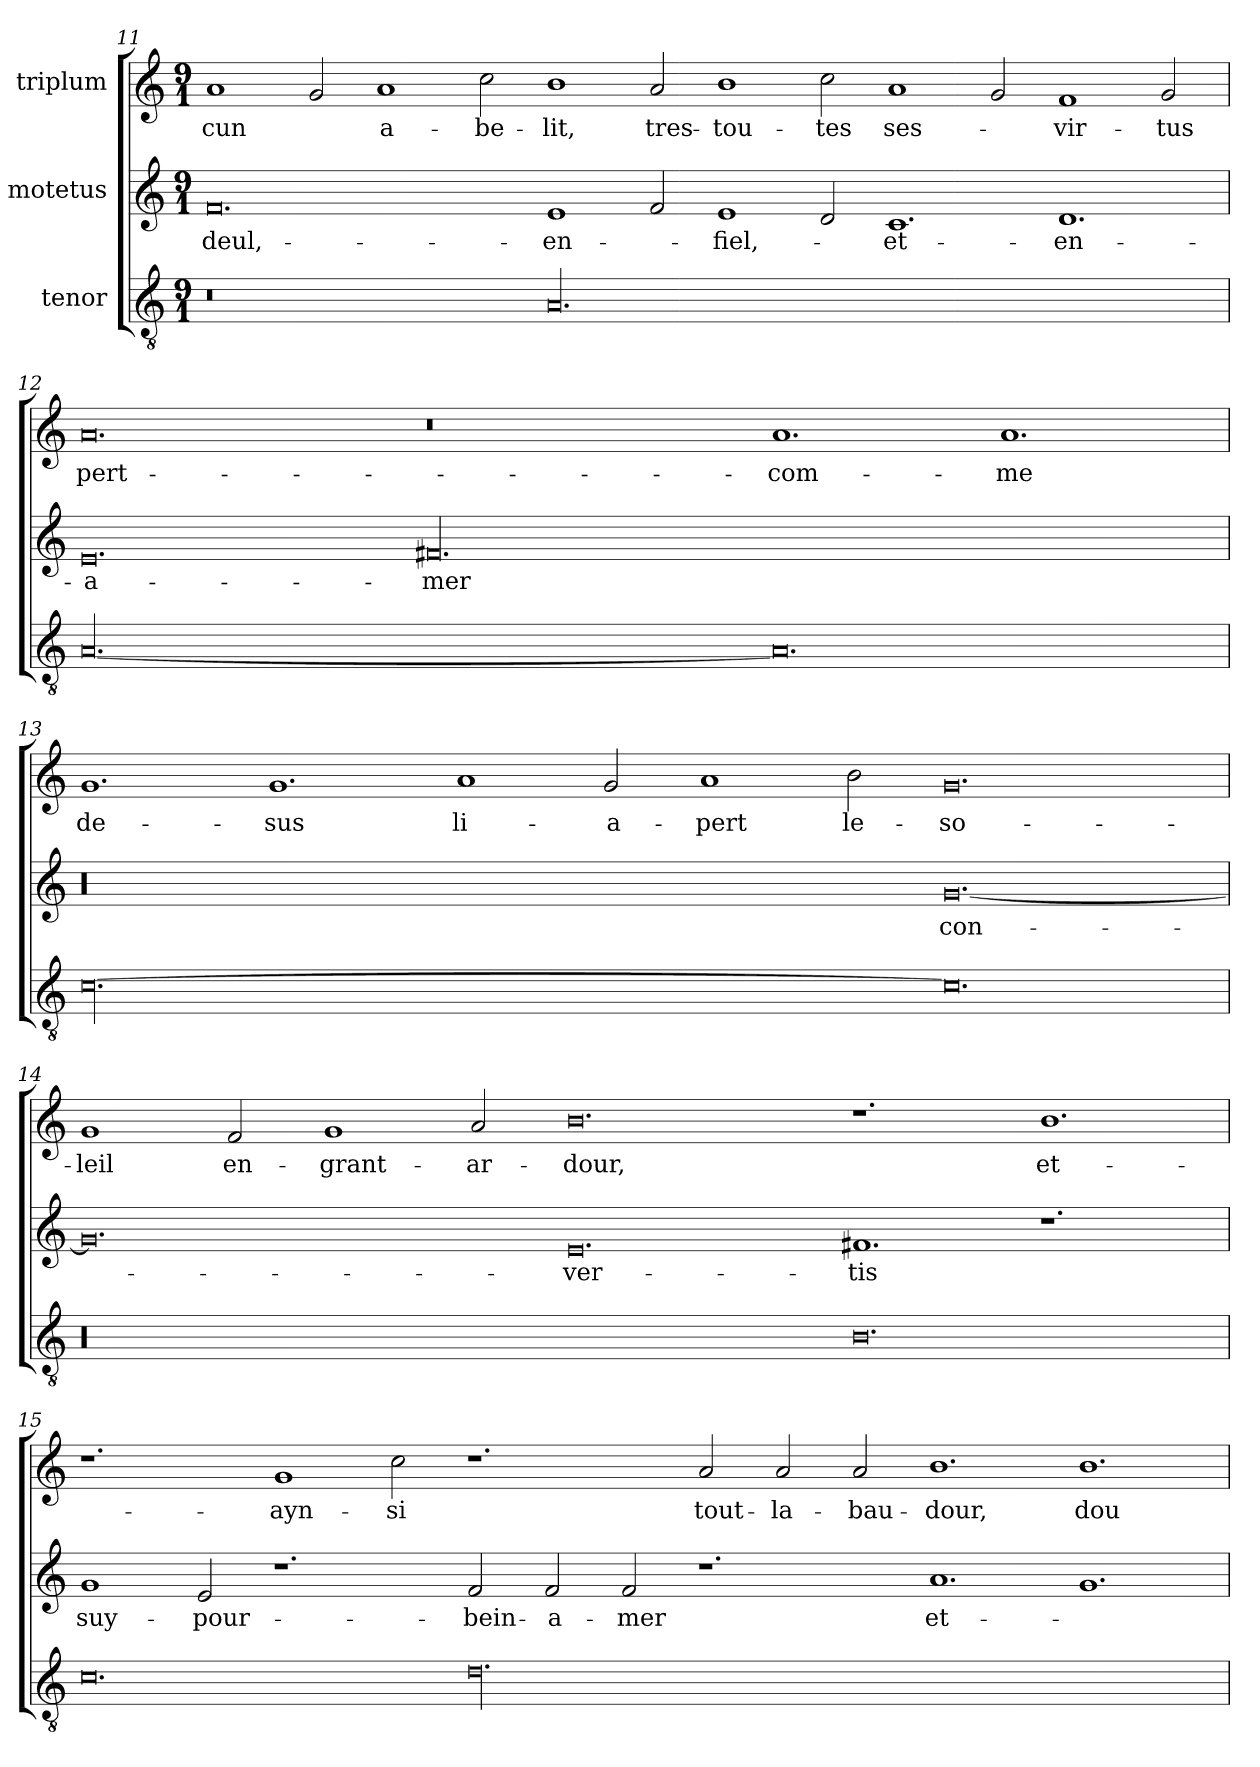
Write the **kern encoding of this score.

**kern	**kern	**text	**kern	**text
*part3	*part2	*part2	*part1	*part1
*staff3	*staff2	*staff2	*staff1	*staff1
*I"tenor	*I"motetus	*	*I"triplum	*
*clefGv2	*clefG2	*	*clefG2	*
*k[]	*k[]	*	*k[]	*
*C:	*C:	*	*C:	*
*M9/1	*M9/1	*	*M9/1	*
=11	=11	=11	=11	=11
0.r	0.f/	deul,-	1a/	-cun
.	.	.	2g/	.
.	.	.	1a/	a-
.	.	.	2cc\	-be-
00.A/	1e/	en-	1b\	-lit,
.	2f/	.	2a/	tres-
.	1e/	fiel,-	1b\	-tou-
.	2d/	.	2cc\	-tes
.	1.c/	et-	1a/	ses-
.	.	.	2g/	.
.	1.d/	en-	1f/	vir-
.	.	.	2g/	-tus
=12	=12	=12	=12	=12
[00.A/	0.e/	a-	0.a/	pert-
.	00.f#X/	-mer	0.r	.
0.A/]	.	.	1.a/	com-
.	.	.	1.a/	-me
=13	=13	=13	=13	=13
[00.c\	00.r	.	1.g/	de-
.	.	.	1.g/	-sus
.	.	.	1a/	li-
.	.	.	2g/	a-
.	.	.	1a/	-pert
.	.	.	2b\	le-
0.c\]	[0.g/	con-	0.g/	so-
=14	=14	=14	=14	=14
00.r	0.g/]	.	1g/	-leil
.	.	.	2f/	en-
.	.	.	1g/	grant-
.	.	.	2a/	ar-
.	0.e/	-ver-	0.b\	-dour,
0.B\	1.f#X/	-tis	1.r	.
.	1.r	.	1.b\	et-
!!LO:PB:g=z
=15	=15	=15	=15	=15
0.c\	1g/	suy-	1.r	.
.	2e/	pour-	.	.
.	1.r	.	1g/	ayn-
.	.	.	2cc\	-si
00.d\	2f/	bein-	1.r	.
.	2f/	a-	.	.
.	2f/	-mer	.	.
.	1.r	.	2a/	tout-
.	.	.	2a/	la-
.	.	.	2a/	bau-
.	1.a/	et-	1.b\	-dour,
.	1.g/	.	1.b\	dou-
=	=	=	=	=
*-	*-	*-	*-	*-
